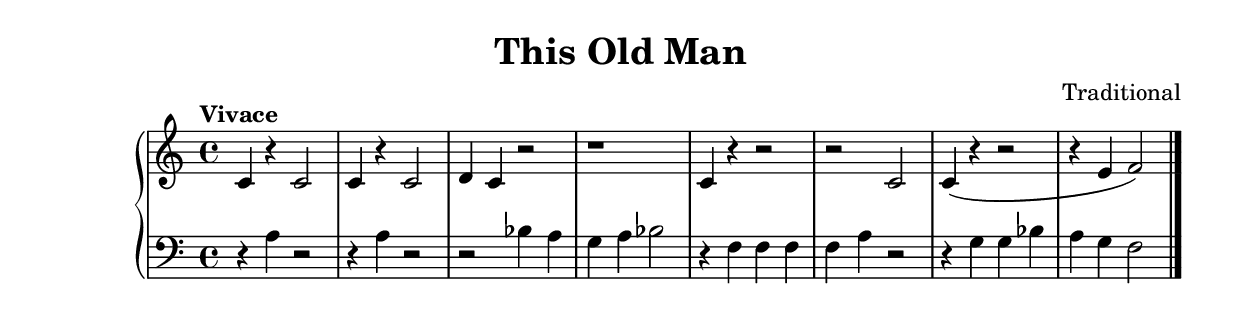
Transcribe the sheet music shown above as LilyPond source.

\version "2.15.40"

 \header {
  title = "This Old Man"
  composer = "Traditional"
}

\score {

 \new PianoStaff
 <<
 \new Staff = "up" {
   \clef treble
   \key c \major
   \time 4/4
   \tempo "Vivace" 4 = 132
   \set Score.tempoHideNote = ##t
   \relative c' { c4 r4 c2 c4 r4 c2 d4 c4 r2 r1 
   c4 r4 r2 r2 c2 c4( r4 r2 r4 e4 f2)
   }
   \bar "|."
 }

 \new Staff = "down" {
   \clef bass
   \key c \major
   \time 4/4
   \relative c' { r4 a4 r2 r4 a4 r2 r2 bes4 a4 g4 a4 bes2
   r4 f4 f4 f4 f4 a4 r2 r4 g4 g4 bes4 a4 g4 f2
   }
   \bar "|." \bar "|."
 }
>>

 \layout { }

 \midi { }

}
